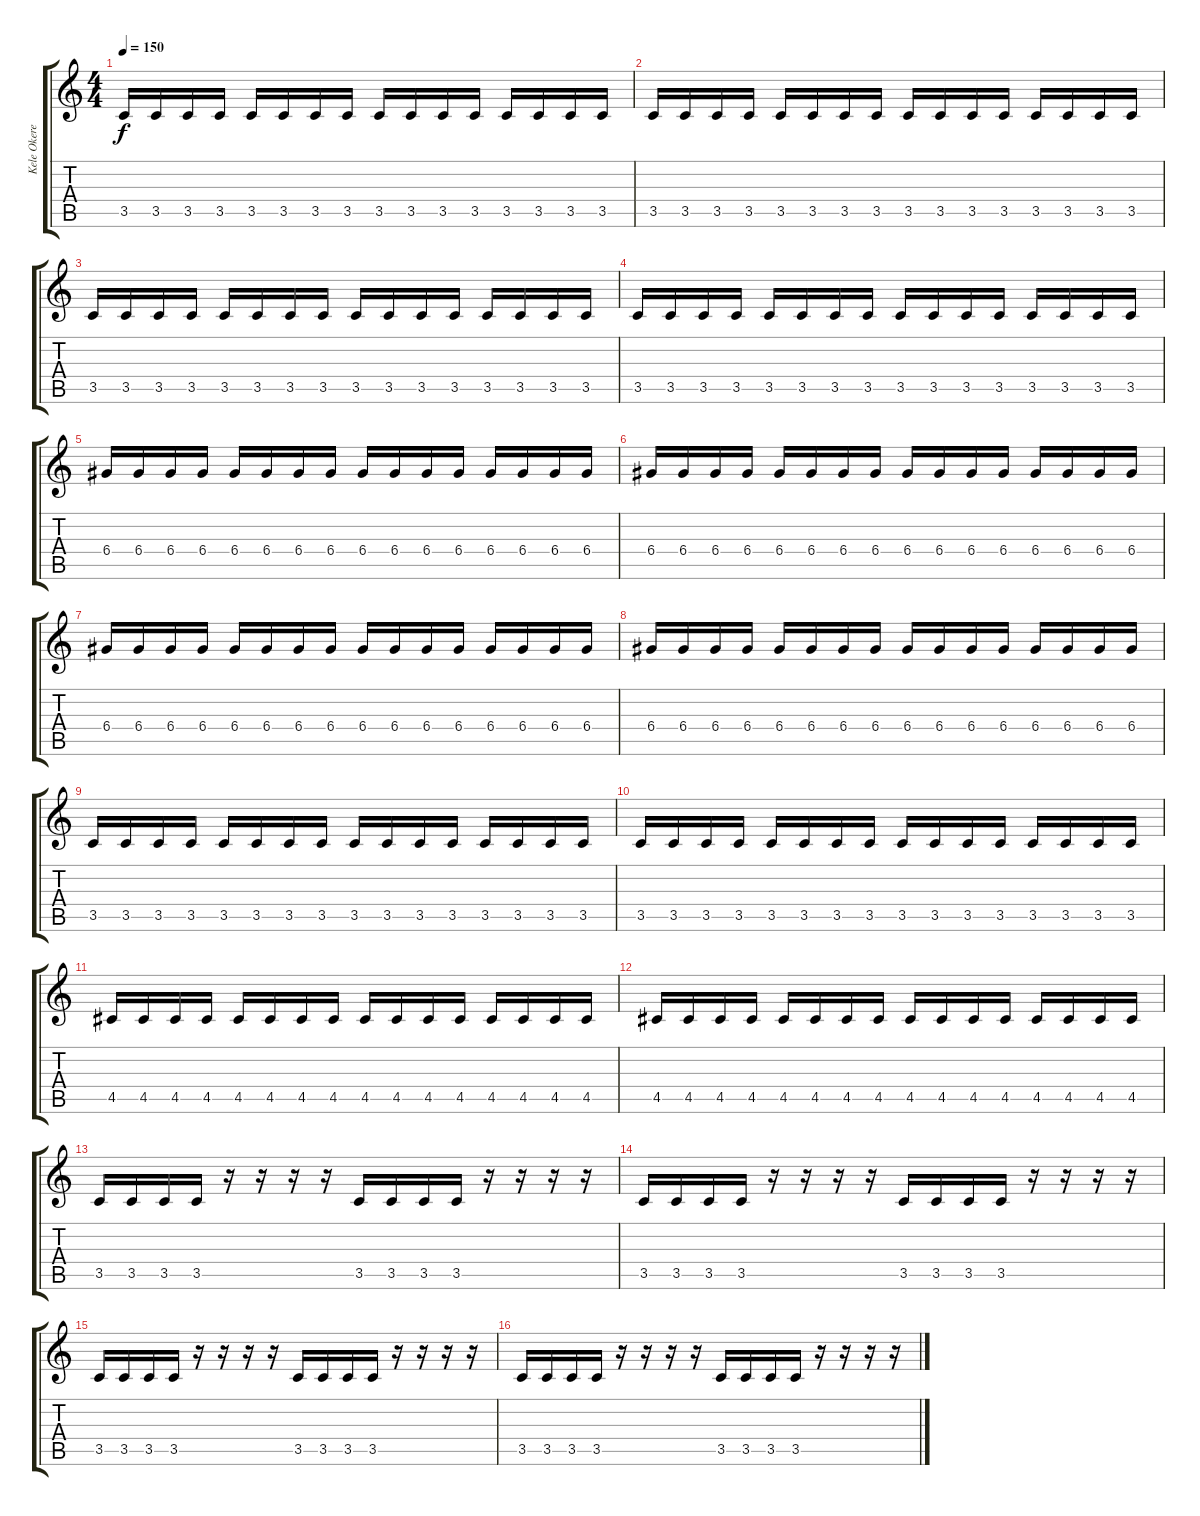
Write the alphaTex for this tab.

\track ("Kele Okereke" "Kele Okere") {instrument distortionguitar}
\staff {score tabs}
\tuning (E4 B3 G3 D3 A2 E2) {hide}
\ts (4 4)
\tempo 150
\clef g2
\ks c
3.5.16{dy f} 3.5.16 3.5.16 3.5.16 3.5.16 3.5.16 3.5.16 3.5.16 3.5.16 3.5.16 3.5.16 3.5.16 3.5.16 3.5.16 3.5.16 3.5.16 |
3.5.16 3.5.16 3.5.16 3.5.16 3.5.16 3.5.16 3.5.16 3.5.16 3.5.16 3.5.16 3.5.16 3.5.16 3.5.16 3.5.16 3.5.16 3.5.16 |
3.5.16 3.5.16 3.5.16 3.5.16 3.5.16 3.5.16 3.5.16 3.5.16 3.5.16 3.5.16 3.5.16 3.5.16 3.5.16 3.5.16 3.5.16 3.5.16 |
3.5.16 3.5.16 3.5.16 3.5.16 3.5.16 3.5.16 3.5.16 3.5.16 3.5.16 3.5.16 3.5.16 3.5.16 3.5.16 3.5.16 3.5.16 3.5.16 |
6.4.16 6.4.16 6.4.16 6.4.16 6.4.16 6.4.16 6.4.16 6.4.16 6.4.16 6.4.16 6.4.16 6.4.16 6.4.16 6.4.16 6.4.16 6.4.16 |
6.4.16 6.4.16 6.4.16 6.4.16 6.4.16 6.4.16 6.4.16 6.4.16 6.4.16 6.4.16 6.4.16 6.4.16 6.4.16 6.4.16 6.4.16 6.4.16 |
6.4.16 6.4.16 6.4.16 6.4.16 6.4.16 6.4.16 6.4.16 6.4.16 6.4.16 6.4.16 6.4.16 6.4.16 6.4.16 6.4.16 6.4.16 6.4.16 |
6.4.16 6.4.16 6.4.16 6.4.16 6.4.16 6.4.16 6.4.16 6.4.16 6.4.16 6.4.16 6.4.16 6.4.16 6.4.16 6.4.16 6.4.16 6.4.16 |
3.5.16 3.5.16 3.5.16 3.5.16 3.5.16 3.5.16 3.5.16 3.5.16 3.5.16 3.5.16 3.5.16 3.5.16 3.5.16 3.5.16 3.5.16 3.5.16 |
3.5.16 3.5.16 3.5.16 3.5.16 3.5.16 3.5.16 3.5.16 3.5.16 3.5.16 3.5.16 3.5.16 3.5.16 3.5.16 3.5.16 3.5.16 3.5.16 |
4.5.16 4.5.16 4.5.16 4.5.16 4.5.16 4.5.16 4.5.16 4.5.16 4.5.16 4.5.16 4.5.16 4.5.16 4.5.16 4.5.16 4.5.16 4.5.16 |
4.5.16 4.5.16 4.5.16 4.5.16 4.5.16 4.5.16 4.5.16 4.5.16 4.5.16 4.5.16 4.5.16 4.5.16 4.5.16 4.5.16 4.5.16 4.5.16 |
3.5.16 3.5.16 3.5.16 3.5.16 r.16 r.16 r.16 r.16 3.5.16 3.5.16 3.5.16 3.5.16 r.16 r.16 r.16 r.16 |
3.5.16 3.5.16 3.5.16 3.5.16 r.16 r.16 r.16 r.16 3.5.16 3.5.16 3.5.16 3.5.16 r.16 r.16 r.16 r.16 |
3.5.16 3.5.16 3.5.16 3.5.16 r.16 r.16 r.16 r.16 3.5.16 3.5.16 3.5.16 3.5.16 r.16 r.16 r.16 r.16 |
3.5.16 3.5.16 3.5.16 3.5.16 r.16 r.16 r.16 r.16 3.5.16 3.5.16 3.5.16 3.5.16 r.16 r.16 r.16 r.16
